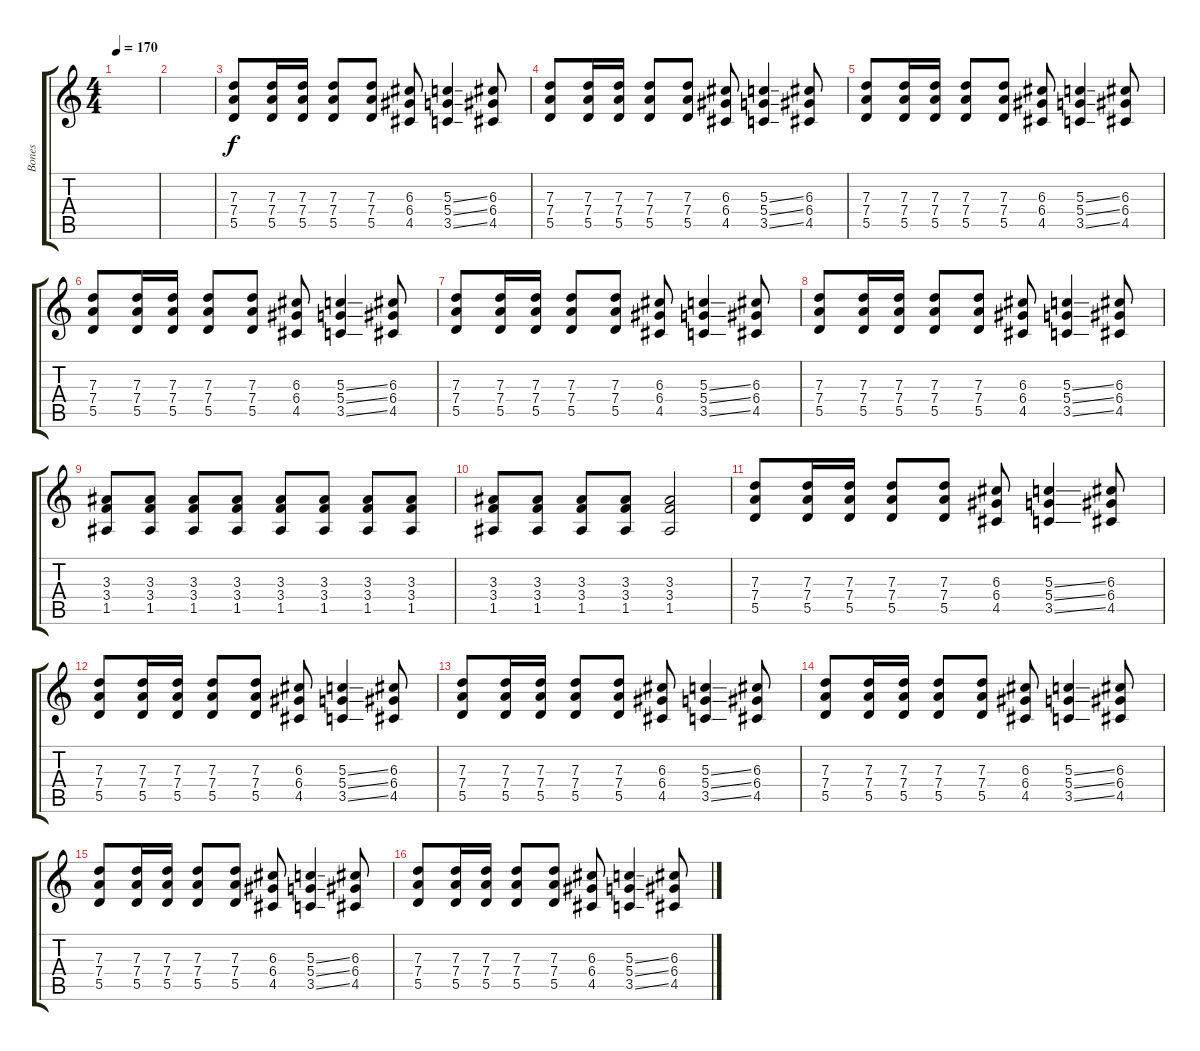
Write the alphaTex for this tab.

\track ("Bones" "Bones") {instrument distortionguitar}
\staff {score tabs}
\tuning (E4 B3 G3 D3 A2 E2) {hide}
\ts (4 4)
\tempo 170
\clef g2
\ks c
|
|
(7.3 7.4 5.5).8 (7.3 7.4 5.5).16 (7.3 7.4 5.5).16 (7.3 7.4 5.5).8 (7.3 7.4 5.5).8 (6.3 6.4 4.5).8 (5.3{ss} 5.4{ss} 3.5{ss}).4 (6.3 6.4 4.5).8 |
(7.3 7.4 5.5).8 (7.3 7.4 5.5).16 (7.3 7.4 5.5).16 (7.3 7.4 5.5).8 (7.3 7.4 5.5).8 (6.3 6.4 4.5).8 (5.3{ss} 5.4{ss} 3.5{ss}).4 (6.3 6.4 4.5).8 |
(7.3 7.4 5.5).8 (7.3 7.4 5.5).16 (7.3 7.4 5.5).16 (7.3 7.4 5.5).8 (7.3 7.4 5.5).8 (6.3 6.4 4.5).8 (5.3{ss} 5.4{ss} 3.5{ss}).4 (6.3 6.4 4.5).8 |
(7.3 7.4 5.5).8 (7.3 7.4 5.5).16 (7.3 7.4 5.5).16 (7.3 7.4 5.5).8 (7.3 7.4 5.5).8 (6.3 6.4 4.5).8 (5.3{ss} 5.4{ss} 3.5{ss}).4 (6.3 6.4 4.5).8 |
(7.3 7.4 5.5).8 (7.3 7.4 5.5).16 (7.3 7.4 5.5).16 (7.3 7.4 5.5).8 (7.3 7.4 5.5).8 (6.3 6.4 4.5).8 (5.3{ss} 5.4{ss} 3.5{ss}).4 (6.3 6.4 4.5).8 |
(7.3 7.4 5.5).8 (7.3 7.4 5.5).16 (7.3 7.4 5.5).16 (7.3 7.4 5.5).8 (7.3 7.4 5.5).8 (6.3 6.4 4.5).8 (5.3{ss} 5.4{ss} 3.5{ss}).4 (6.3 6.4 4.5).8 |
(3.3 3.4 1.5).8 (3.3 3.4 1.5).8 (3.3 3.4 1.5).8 (3.3 3.4 1.5).8 (3.3 3.4 1.5).8 (3.3 3.4 1.5).8 (3.3 3.4 1.5).8 (3.3 3.4 1.5).8 |
(3.3 3.4 1.5).8 (3.3 3.4 1.5).8 (3.3 3.4 1.5).8 (3.3 3.4 1.5).8 (3.3 3.4 1.5).2 |
(7.3 7.4 5.5).8 (7.3 7.4 5.5).16 (7.3 7.4 5.5).16 (7.3 7.4 5.5).8 (7.3 7.4 5.5).8 (6.3 6.4 4.5).8 (5.3{ss} 5.4{ss} 3.5{ss}).4 (6.3 6.4 4.5).8 |
(7.3 7.4 5.5).8 (7.3 7.4 5.5).16 (7.3 7.4 5.5).16 (7.3 7.4 5.5).8 (7.3 7.4 5.5).8 (6.3 6.4 4.5).8 (5.3{ss} 5.4{ss} 3.5{ss}).4 (6.3 6.4 4.5).8 |
(7.3 7.4 5.5).8 (7.3 7.4 5.5).16 (7.3 7.4 5.5).16 (7.3 7.4 5.5).8 (7.3 7.4 5.5).8 (6.3 6.4 4.5).8 (5.3{ss} 5.4{ss} 3.5{ss}).4 (6.3 6.4 4.5).8 |
(7.3 7.4 5.5).8 (7.3 7.4 5.5).16 (7.3 7.4 5.5).16 (7.3 7.4 5.5).8 (7.3 7.4 5.5).8 (6.3 6.4 4.5).8 (5.3{ss} 5.4{ss} 3.5{ss}).4 (6.3 6.4 4.5).8 |
(7.3 7.4 5.5).8 (7.3 7.4 5.5).16 (7.3 7.4 5.5).16 (7.3 7.4 5.5).8 (7.3 7.4 5.5).8 (6.3 6.4 4.5).8 (5.3{ss} 5.4{ss} 3.5{ss}).4 (6.3 6.4 4.5).8 |
(7.3 7.4 5.5).8 (7.3 7.4 5.5).16 (7.3 7.4 5.5).16 (7.3 7.4 5.5).8 (7.3 7.4 5.5).8 (6.3 6.4 4.5).8 (5.3{ss} 5.4{ss} 3.5{ss}).4 (6.3 6.4 4.5).8
